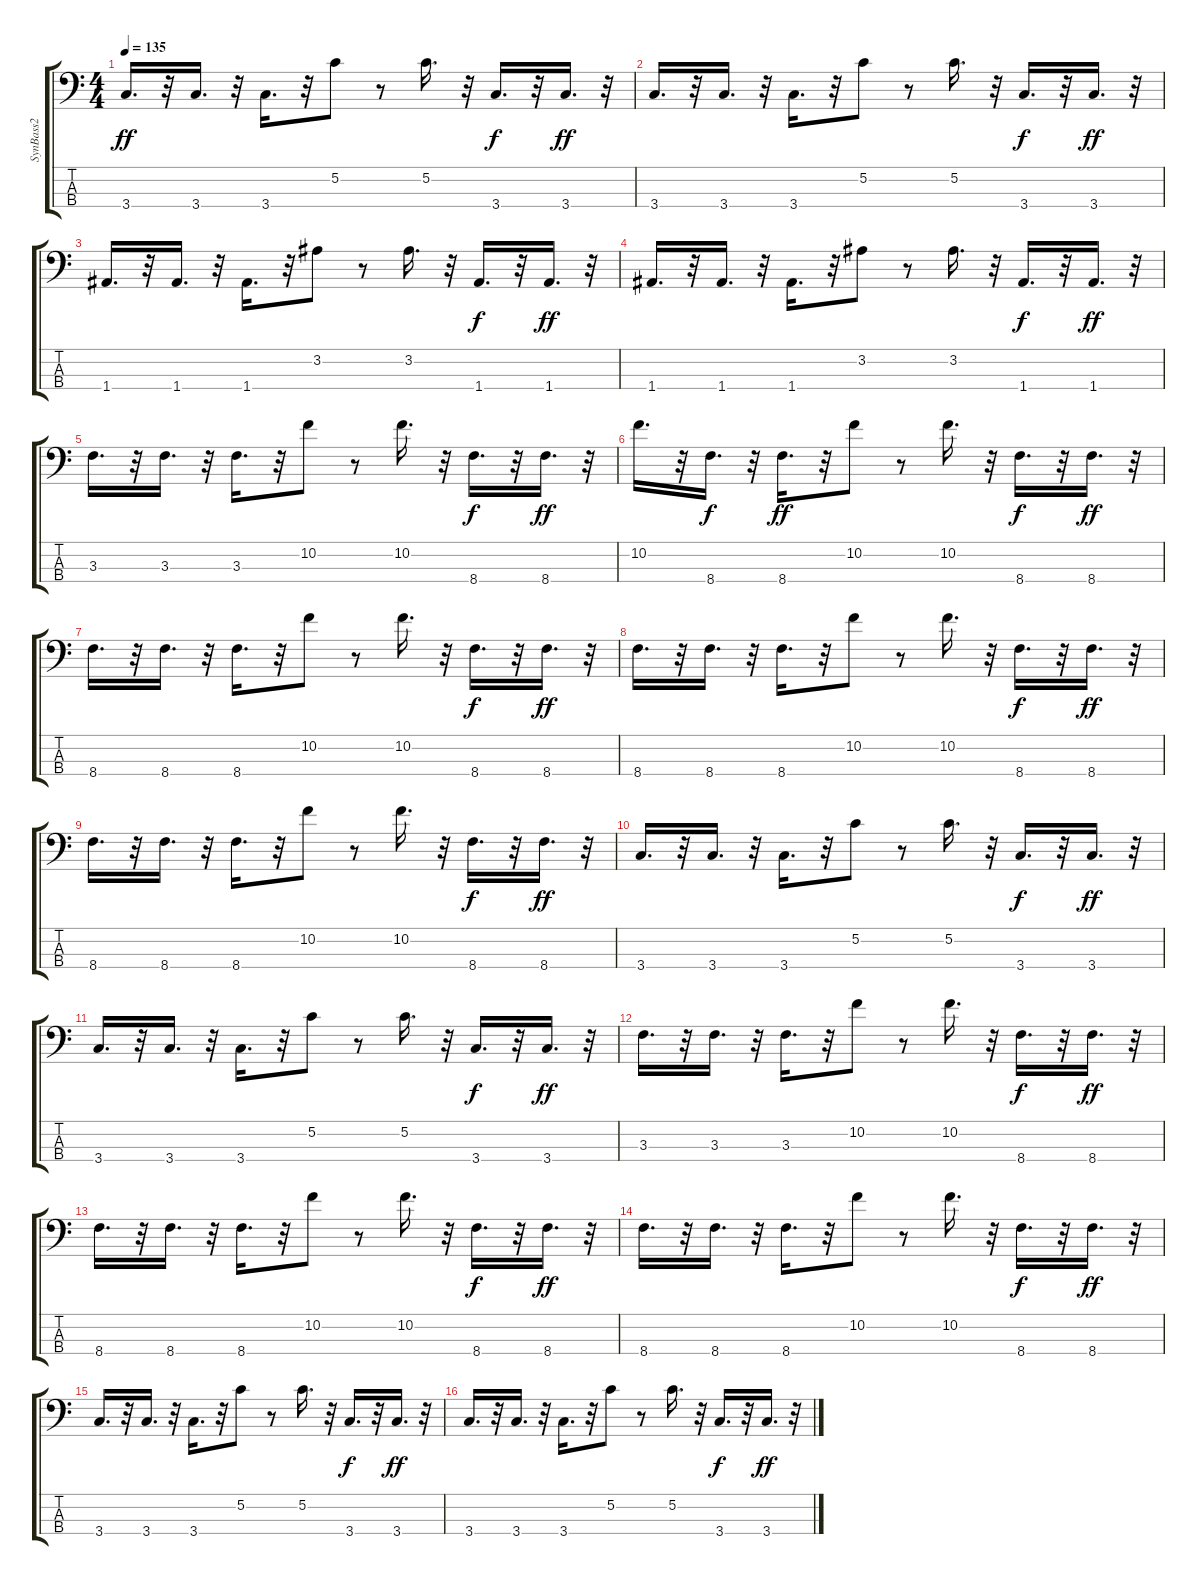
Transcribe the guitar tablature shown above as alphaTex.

\track ("SynBass2" "SynBass2") {instrument synthbass2}
\staff {score tabs}
\tuning (C-1 G2 D2 A1) {hide}
\ts (4 4)
\tempo 135
\clef f4
\ks c
3.4.16{d dy ff} r.32 3.4.16{d} r.32 3.4.16{d} r.32 5.2.8 r.8 5.2.16{d} r.32 3.4.16{d dy f} r.32 3.4.16{d dy ff} r.32 |
3.4.16{d} r.32 3.4.16{d} r.32 3.4.16{d} r.32 5.2.8 r.8 5.2.16{d} r.32 3.4.16{d dy f} r.32 3.4.16{d dy ff} r.32 |
1.4.16{d} r.32 1.4.16{d} r.32 1.4.16{d} r.32 3.2.8 r.8 3.2.16{d} r.32 1.4.16{d dy f} r.32 1.4.16{d dy ff} r.32 |
1.4.16{d} r.32 1.4.16{d} r.32 1.4.16{d} r.32 3.2.8 r.8 3.2.16{d} r.32 1.4.16{d dy f} r.32 1.4.16{d dy ff} r.32 |
3.3.16{d} r.32 3.3.16{d} r.32 3.3.16{d} r.32 10.2.8 r.8 10.2.16{d} r.32 8.4.16{d dy f} r.32 8.4.16{d dy ff} r.32 |
10.2.16{d} r.32 8.4.16{d dy f} r.32 8.4.16{d dy ff} r.32 10.2.8 r.8 10.2.16{d} r.32 8.4.16{d dy f} r.32 8.4.16{d dy ff} r.32 |
8.4.16{d} r.32 8.4.16{d} r.32 8.4.16{d} r.32 10.2.8 r.8 10.2.16{d} r.32 8.4.16{d dy f} r.32 8.4.16{d dy ff} r.32 |
8.4.16{d} r.32 8.4.16{d} r.32 8.4.16{d} r.32 10.2.8 r.8 10.2.16{d} r.32 8.4.16{d dy f} r.32 8.4.16{d dy ff} r.32 |
8.4.16{d} r.32 8.4.16{d} r.32 8.4.16{d} r.32 10.2.8 r.8 10.2.16{d} r.32 8.4.16{d dy f} r.32 8.4.16{d dy ff} r.32 |
3.4.16{d} r.32 3.4.16{d} r.32 3.4.16{d} r.32 5.2.8 r.8 5.2.16{d} r.32 3.4.16{d dy f} r.32 3.4.16{d dy ff} r.32 |
3.4.16{d} r.32 3.4.16{d} r.32 3.4.16{d} r.32 5.2.8 r.8 5.2.16{d} r.32 3.4.16{d dy f} r.32 3.4.16{d dy ff} r.32 |
3.3.16{d} r.32 3.3.16{d} r.32 3.3.16{d} r.32 10.2.8 r.8 10.2.16{d} r.32 8.4.16{d dy f} r.32 8.4.16{d dy ff} r.32 |
8.4.16{d} r.32 8.4.16{d} r.32 8.4.16{d} r.32 10.2.8 r.8 10.2.16{d} r.32 8.4.16{d dy f} r.32 8.4.16{d dy ff} r.32 |
8.4.16{d} r.32 8.4.16{d} r.32 8.4.16{d} r.32 10.2.8 r.8 10.2.16{d} r.32 8.4.16{d dy f} r.32 8.4.16{d dy ff} r.32 |
3.4.16{d} r.32 3.4.16{d} r.32 3.4.16{d} r.32 5.2.8 r.8 5.2.16{d} r.32 3.4.16{d dy f} r.32 3.4.16{d dy ff} r.32 |
3.4.16{d} r.32 3.4.16{d} r.32 3.4.16{d} r.32 5.2.8 r.8 5.2.16{d} r.32 3.4.16{d dy f} r.32 3.4.16{d dy ff} r.32
